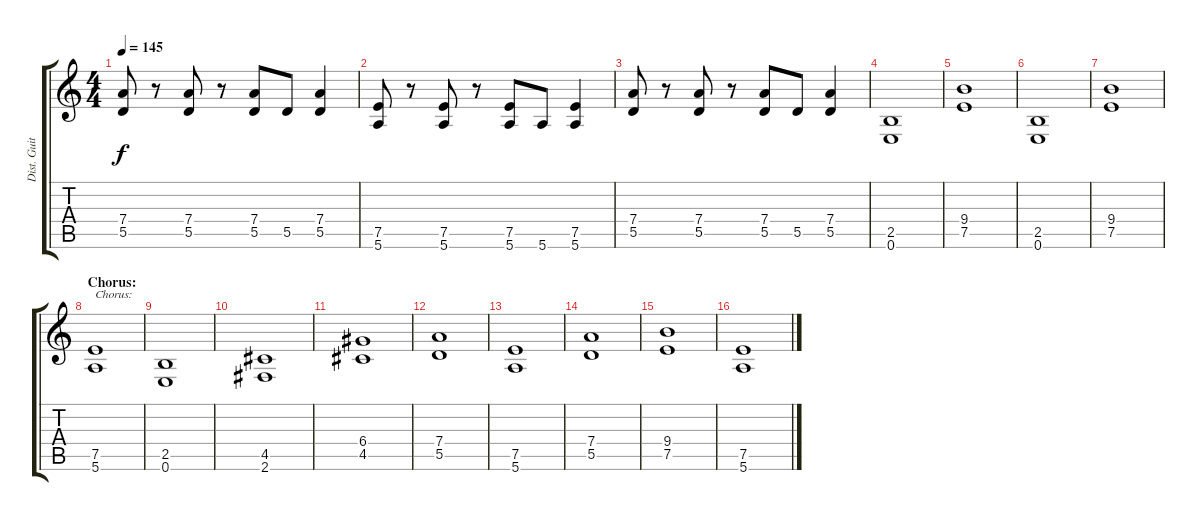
\track ("Dist. Guitar 1" "Dist. Guit") {instrument distortionguitar}
\staff {score tabs}
\tuning (E4 B3 G3 D3 A2 E2) {hide}
\ts (4 4)
\tempo 145
\clef g2
\ks c
(7.4 5.5).8{dy f} r.8 (7.4 5.5).8 r.8 (7.4 5.5).8 5.5.8 (7.4 5.5).4 |
(7.5 5.6).8 r.8 (7.5 5.6).8 r.8 (7.5 5.6).8 5.6.8 (7.5 5.6).4 |
(7.4 5.5).8 r.8 (7.4 5.5).8 r.8 (7.4 5.5).8 5.5.8 (7.4 5.5).4 |
(2.5 0.6).1 |
(9.4 7.5).1 |
(2.5 0.6).1 |
(9.4 7.5).1 |
\section ("" "Chorus:")
(7.5 5.6).1{txt "Chorus:"} |
(2.5 0.6).1 |
(4.5 2.6).1 |
(6.4 4.5).1 |
(7.4 5.5).1 |
(7.5 5.6).1 |
(7.4 5.5).1 |
(9.4 7.5).1 |
(7.5 5.6).1
